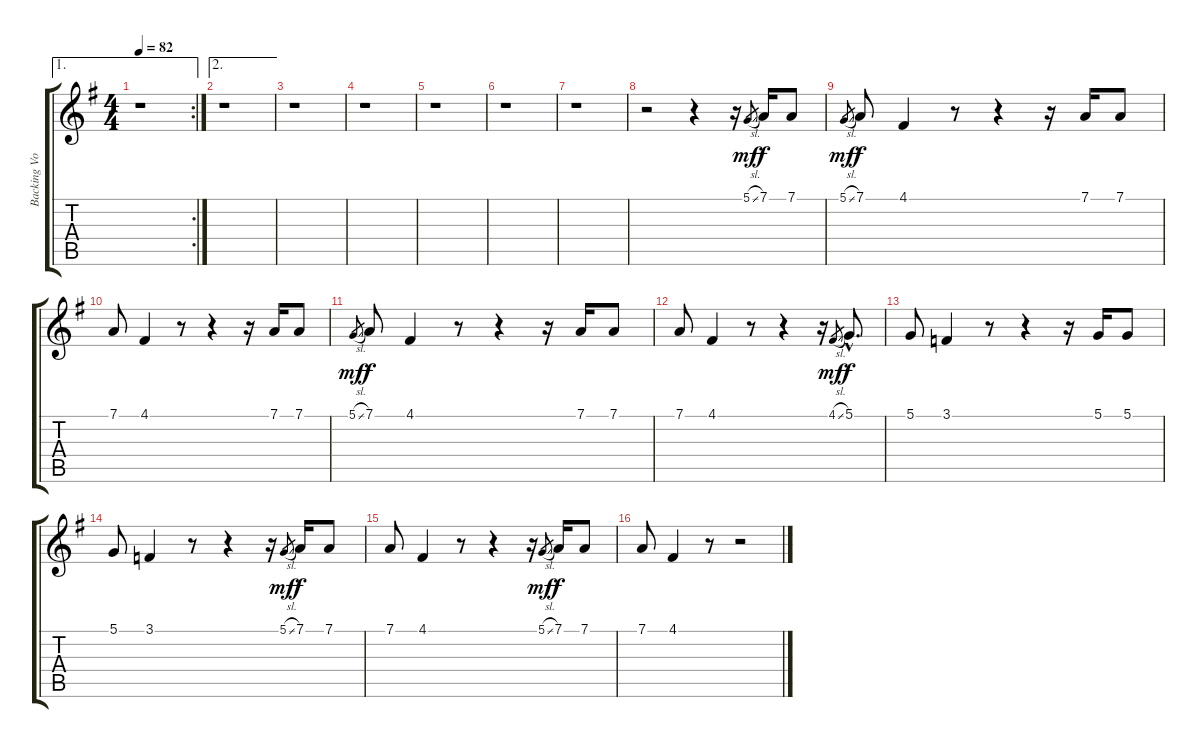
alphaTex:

\track ("Backing Vocals" "Backing Vo") {instrument lead6voice}
\staff {score tabs}
\tuning (D4 A3 Gb3 D3 A2 D2) {hide}
\ae 1
\rc 2
\ts (4 4)
\tempo 82
\clef g2
\ks g
r.1{dy mf} |
\ae 2
r.1 |
r.1 |
r.1 |
r.1 |
r.1 |
r.1 |
r.2 r.4 r.16 5.1{sl}.8{gr} 7.1.16{dy f} 7.1.8 |
5.1{sl}.8{gr dy mf} 7.1.8{dy f} 4.1.4 r.8 r.4 r.16 7.1.16 7.1.8 |
7.1.8 4.1.4 r.8 r.4 r.16 7.1.16 7.1.8 |
5.1{sl}.8{gr dy mf} 7.1.8{dy f} 4.1.4 r.8 r.4 r.16 7.1.16 7.1.8 |
7.1.8 4.1.4 r.8 r.4 r.16 4.1{sl}.8{gr dy mf} 5.1{hac}.8{d dy f} |
5.1.8 3.1.4 r.8 r.4 r.16 5.1.16 5.1.8 |
5.1.8 3.1.4 r.8 r.4 r.16 5.1{sl}.8{gr dy mf} 7.1.16{dy f} 7.1.8 |
7.1.8 4.1.4 r.8 r.4 r.16 5.1{sl}.8{gr dy mf} 7.1.16{dy f} 7.1.8 |
7.1.8 4.1.4 r.8 r.2
